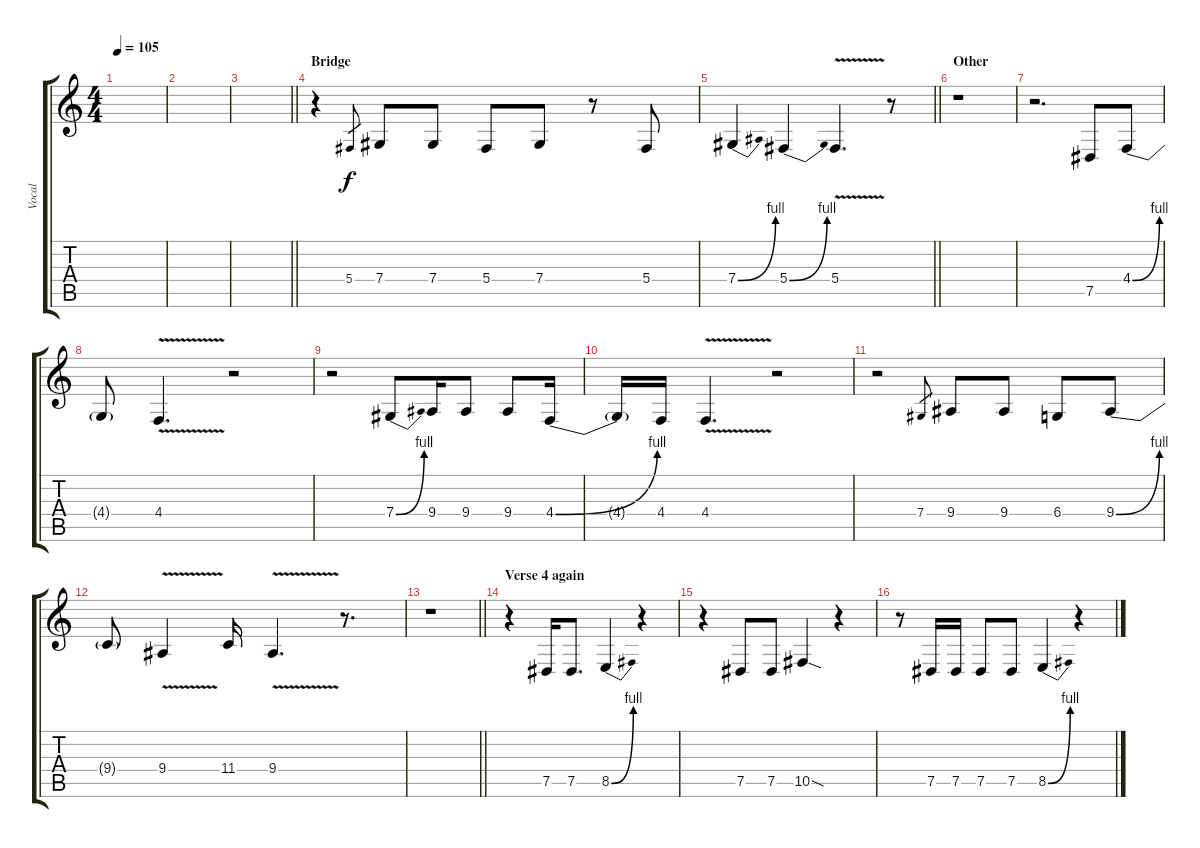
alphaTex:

\track ("Vocal" "Vocal") {instrument tangoaccordion}
\staff {score tabs}
\tuning (Eb4 Bb3 Gb3 Db3 Ab2 Eb2) {hide}
\ts (4 4)
\tempo 105
\clef g2
\ks c
|
|
\barLineRight lightlight
|
\section ("" "Bridge")
r.4 5.4.8{gr} 7.4.8 7.4.8 5.4.8 7.4.8 r.8 5.4.8 |
\barLineRight lightlight
7.4{be (bend 0 0 60 4)}.4 5.4{be (bend 0 0 60 4)}.4 5.4{v}.4{d} r.8 |
\section ("" "Other")
r.1 |
r.2{d} 7.5.8 4.4{be (bend 0 0 60 4)}.8 |
4.4{t}.8 4.4{v}.4{d} r.2 |
r.2 7.4{be (bend 0 0 60 4)}.8 9.4.16 9.4.8 9.4.8 4.4{be (bend 0 0 60 4)}.16 |
4.4{t}.16 4.4.16 4.4{v}.4{d} r.2 |
r.2 7.4.8{gr} 9.4.8 9.4.8 6.4.8 9.4{be (bend 0 0 60 4)}.8 |
9.4{t}.8 9.4{v}.4 11.4.16 9.4{v}.4{d} r.8{d} |
\barLineRight lightlight
r.1 |
\section ("" "Verse 4 again")
r.4 7.5.16 7.5.8{d} 8.5{be (bend 0 0 60 4)}.4 r.4 |
r.4 7.5.8 7.5.8 10.5{sod}.4 r.4 |
r.8 7.5.16 7.5.16 7.5.8 7.5.8 8.5{be (bend 0 0 60 4)}.4 r.4
